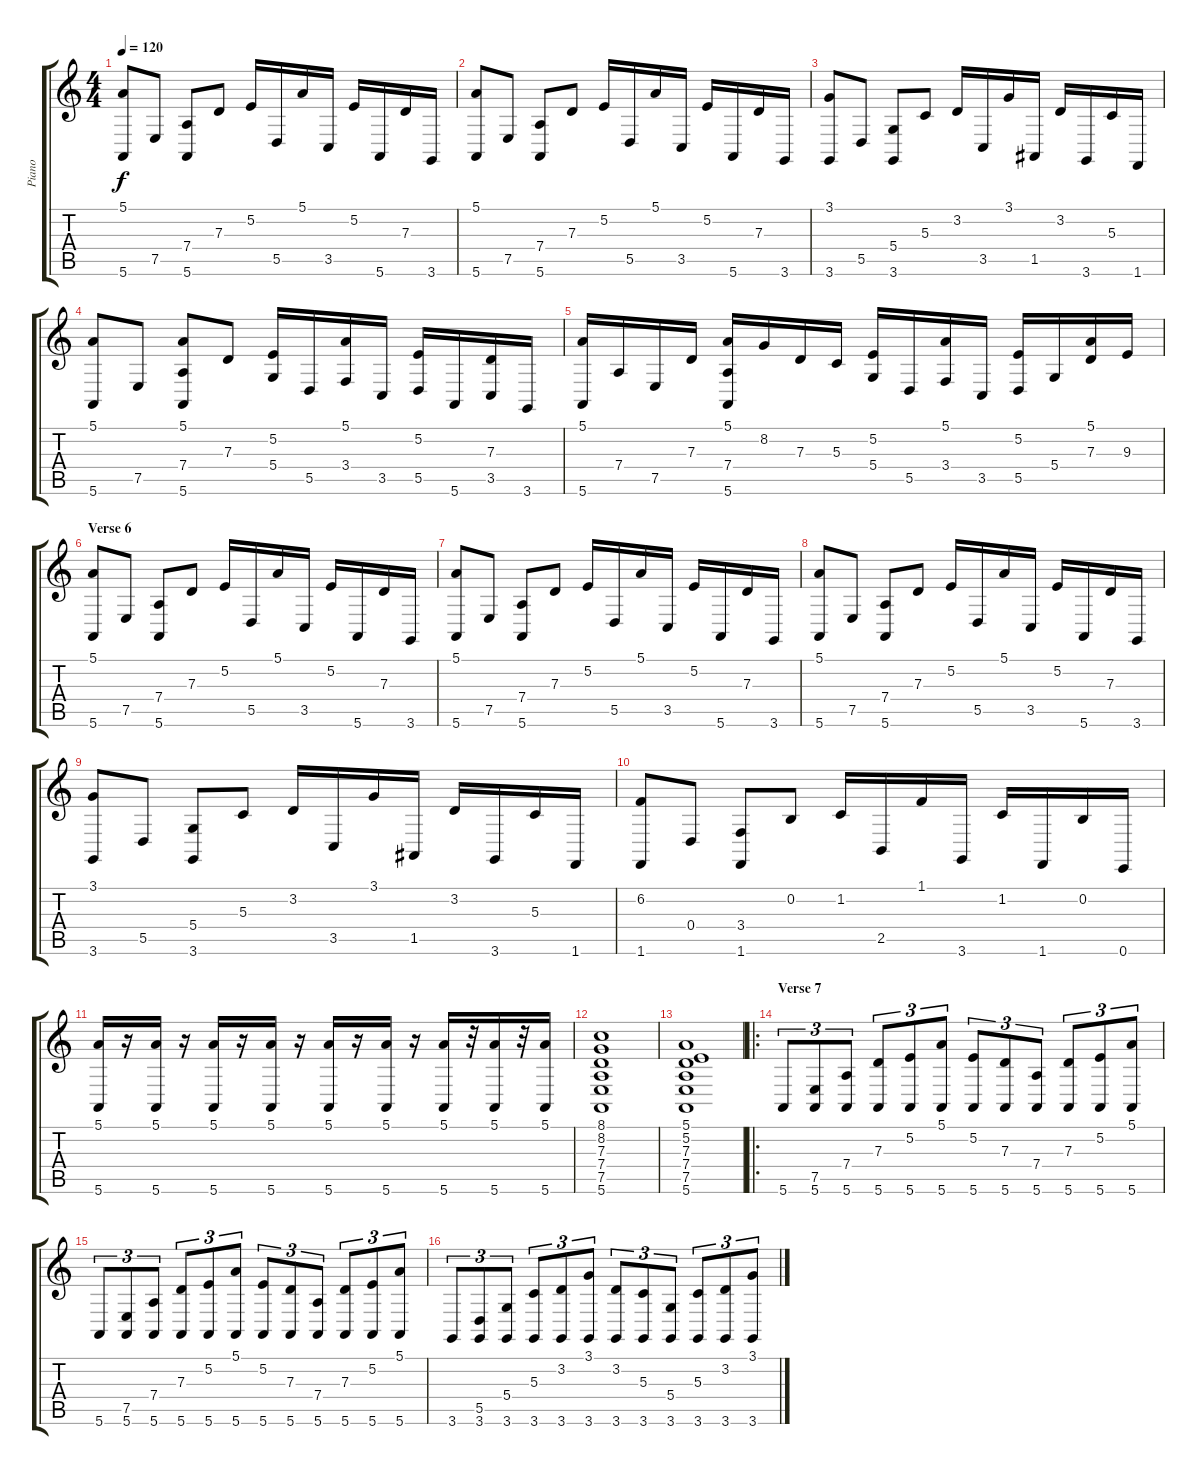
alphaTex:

\track ("Piano" "Piano") {instrument acousticgrandpiano}
\staff {score tabs}
\tuning (E4 B3 G3 D3 A2 E2) {hide}
\ts (4 4)
\tempo 120
\clef g2
\ks c
(5.1 5.6).8{dy f} 7.5.8 (7.4 5.6).8 7.3.8 5.2.16 5.5.16 5.1.16 3.5.16 5.2.16 5.6.16 7.3.16 3.6.16 |
(5.1 5.6).8 7.5.8 (7.4 5.6).8 7.3.8 5.2.16 5.5.16 5.1.16 3.5.16 5.2.16 5.6.16 7.3.16 3.6.16 |
(3.1 3.6).8 5.5.8 (5.4 3.6).8 5.3.8 3.2.16 3.5.16 3.1.16 1.5.16 3.2.16 3.6.16 5.3.16 1.6.16 |
(5.1 5.6).8 7.5.8 (5.1 7.4 5.6).8 7.3.8 (5.2 5.4).16 5.5.16 (5.1 3.4).16 3.5.16 (5.2 5.5).16 5.6.16 (7.3 3.5).16 3.6.16 |
(5.1 5.6).16 7.4.16 7.5.16 7.3.16 (5.1 7.4 5.6).16 8.2.16 7.3.16 5.3.16 (5.2 5.4).16 5.5.16 (5.1 3.4).16 3.5.16 (5.2 5.5).16 5.4.16 (5.1 7.3).16 9.3.16 |
\section ("" "Verse 6")
(5.1 5.6).8 7.5.8 (7.4 5.6).8 7.3.8 5.2.16 5.5.16 5.1.16 3.5.16 5.2.16 5.6.16 7.3.16 3.6.16 |
(5.1 5.6).8 7.5.8 (7.4 5.6).8 7.3.8 5.2.16 5.5.16 5.1.16 3.5.16 5.2.16 5.6.16 7.3.16 3.6.16 |
(5.1 5.6).8 7.5.8 (7.4 5.6).8 7.3.8 5.2.16 5.5.16 5.1.16 3.5.16 5.2.16 5.6.16 7.3.16 3.6.16 |
(3.1 3.6).8 5.5.8 (5.4 3.6).8 5.3.8 3.2.16 3.5.16 3.1.16 1.5.16 3.2.16 3.6.16 5.3.16 1.6.16 |
(6.2 1.6).8 0.4.8 (3.4 1.6).8 0.2.8 1.2.16 2.5.16 1.1.16 3.6.16 1.2.16 1.6.16 0.2.16 0.6.16 |
(5.1 5.6).16 r.16 (5.1 5.6).16 r.16 (5.1 5.6).16 r.16 (5.1 5.6).16 r.16 (5.1 5.6).16 r.16 (5.1 5.6).16 r.16 (5.1 5.6).16 r.32 (5.1 5.6).16 r.32 (5.1 5.6).16 |
(8.1 8.2 7.3 7.4 7.5 5.6).1 |
(5.1 5.2 7.3 7.4 7.5 5.6).1 |
\ro
\section ("" "Verse 7")
5.6.8{tu (3 2)} (7.5 5.6).8{tu (3 2)} (7.4 5.6).8{tu (3 2)} (7.3 5.6).8{tu (3 2)} (5.2 5.6).8{tu (3 2)} (5.1 5.6).8{tu (3 2)} (5.2 5.6).8{tu (3 2)} (7.3 5.6).8{tu (3 2)} (7.4 5.6).8{tu (3 2)} (7.3 5.6).8{tu (3 2)} (5.2 5.6).8{tu (3 2)} (5.1 5.6).8{tu (3 2)} |
5.6.8{tu (3 2)} (7.5 5.6).8{tu (3 2)} (7.4 5.6).8{tu (3 2)} (7.3 5.6).8{tu (3 2)} (5.2 5.6).8{tu (3 2)} (5.1 5.6).8{tu (3 2)} (5.2 5.6).8{tu (3 2)} (7.3 5.6).8{tu (3 2)} (7.4 5.6).8{tu (3 2)} (7.3 5.6).8{tu (3 2)} (5.2 5.6).8{tu (3 2)} (5.1 5.6).8{tu (3 2)} |
3.6.8{tu (3 2)} (5.5 3.6).8{tu (3 2)} (5.4 3.6).8{tu (3 2)} (5.3 3.6).8{tu (3 2)} (3.2 3.6).8{tu (3 2)} (3.1 3.6).8{tu (3 2)} (3.2 3.6).8{tu (3 2)} (5.3 3.6).8{tu (3 2)} (5.4 3.6).8{tu (3 2)} (5.3 3.6).8{tu (3 2)} (3.2 3.6).8{tu (3 2)} (3.1 3.6).8{tu (3 2)}
